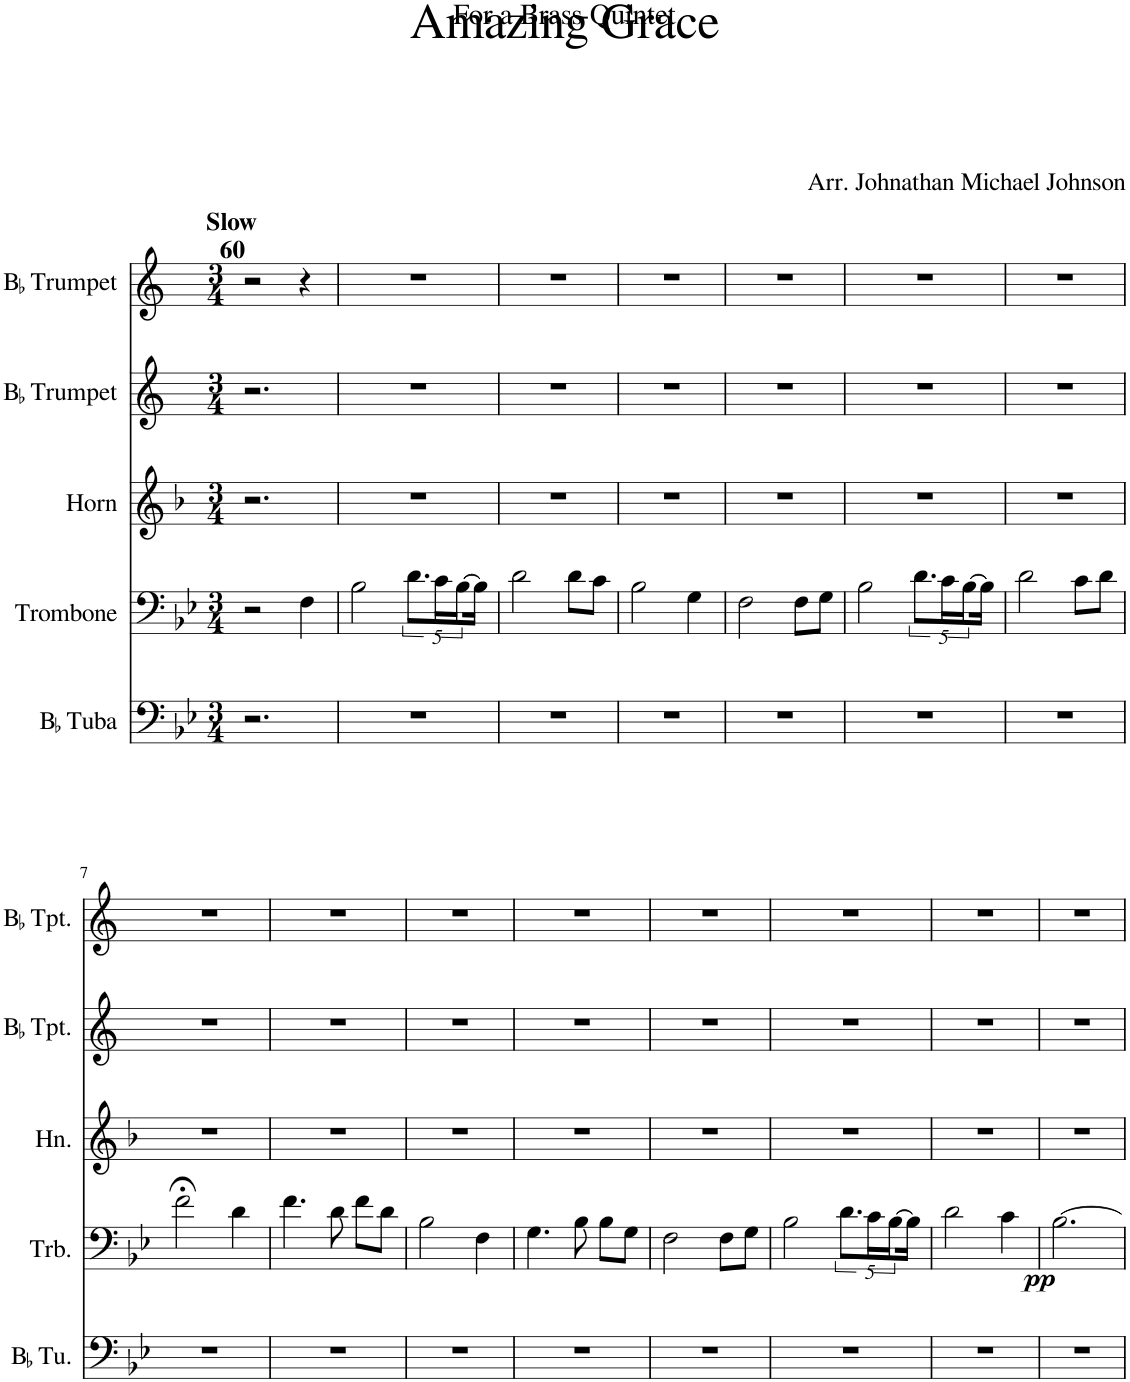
**kern	**kern	**dynam	**kern	**kern	**kern
*part5	*part4	*part4	*part3	*part2	*part1
*staff5	*staff4	*staff4	*staff3	*staff2	*staff1
*I"BaccidentalFlat Tuba	*I"Trombone	*	*I"Horn	*I"BaccidentalFlat Trumpet	*I"BaccidentalFlat Trumpet
*I'BaccidentalFlat Tu.	*I'Trb.	*	*I'Hn.	*I'BaccidentalFlat Tpt.	*I'BaccidentalFlat Tpt.
*clefF4	*clefF4	*	*clefG2	*clefG2	*clefG2
*	*	*	*Trd4c7	*Trd1c2	*Trd1c2
*k[b-e-]	*k[b-e-]	*	*k[b-]	*k[]	*k[]
*M3/4	*M3/4	*	*M3/4	*M3/4	*M3/4
=	=	=	=	=	=
!	!	!	!	!	!LO:TX:a:B:t=Slow
!	!	!	!	!	!LO:TX:a:t=60
2.r	2r	.	2.r	2.r	2r
.	4F\	.	.	.	4r
=1	=1	=1	=1	=1	=1
2.r	2B-\	.	2.r	2.r	2.r
.	40%3.d\L	.	.	.	.
.	80%3c\L	.	.	.	.
.	[80%3B-\	.	.	.	.
.	16B-\JJ]	.	.	.	.
=2	=2	=2	=2	=2	=2
2.r	2d\	.	2.r	2.r	2.r
.	8d\L	.	.	.	.
.	8c\J	.	.	.	.
=3	=3	=3	=3	=3	=3
2.r	2B-\	.	2.r	2.r	2.r
.	4G\	.	.	.	.
=4	=4	=4	=4	=4	=4
2.r	2F\	.	2.r	2.r	2.r
.	8F\L	.	.	.	.
.	8G\J	.	.	.	.
=5	=5	=5	=5	=5	=5
2.r	2B-\	.	2.r	2.r	2.r
.	40%3.d\L	.	.	.	.
.	80%3c\L	.	.	.	.
.	[80%3B-\	.	.	.	.
.	16B-\JJ]	.	.	.	.
=6	=6	=6	=6	=6	=6
2.r	2d\	.	2.r	2.r	2.r
.	8c\L	.	.	.	.
.	8d\J	.	.	.	.
!!LO:LB:g=z
=7	=7	=7	=7	=7	=7
2.r	2f;<\	.	2.r	2.r	2.r
.	4d\	.	.	.	.
=8	=8	=8	=8	=8	=8
2.r	4.f\	.	2.r	2.r	2.r
.	8d\	.	.	.	.
.	8f\L	.	.	.	.
.	8d\J	.	.	.	.
=9	=9	=9	=9	=9	=9
2.r	2B-\	.	2.r	2.r	2.r
.	4F\	.	.	.	.
=10	=10	=10	=10	=10	=10
2.r	4.G\	.	2.r	2.r	2.r
.	8B-\	.	.	.	.
.	8B-\L	.	.	.	.
.	8G\J	.	.	.	.
=11	=11	=11	=11	=11	=11
2.r	2F\	.	2.r	2.r	2.r
.	8F\L	.	.	.	.
.	8G\J	.	.	.	.
=12	=12	=12	=12	=12	=12
2.r	2B-\	.	2.r	2.r	2.r
.	40%3.d\L	.	.	.	.
.	80%3c\L	.	.	.	.
.	[80%3B-\	.	.	.	.
.	16B-\JJ]	.	.	.	.
=13	=13	=13	=13	=13	=13
2.r	2d\	.	2.r	2.r	2.r
.	4c\	.	.	.	.
=14	=14	=14	=14	=14	=14
!	!	!LO:DY:b	!	!	!
2.r	[2.B-\	pp	2.r	2.r	2.r
=	=	=	=	=	=
*-	*-	*-	*-	*-	*-
